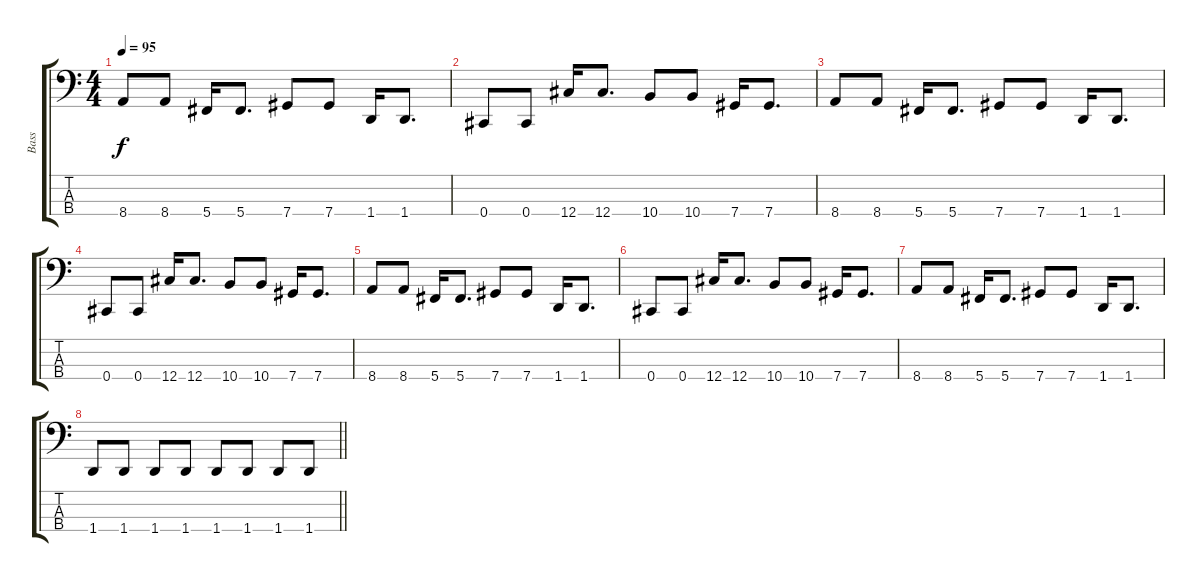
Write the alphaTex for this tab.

\track ("Bass" "Bass") {instrument electricbassfinger}
\staff {score tabs}
\tuning (Gb2 Db2 Ab1 Db1) {hide}
\ts (4 4)
\tempo 95
\clef f4
\ks c
8.4.8{dy f} 8.4.8 5.4.16 5.4.8{d} 7.4.8 7.4.8 1.4.16 1.4.8{d} |
0.4.8 0.4.8 12.4.16 12.4.8{d} 10.4.8 10.4.8 7.4.16 7.4.8{d} |
8.4.8 8.4.8 5.4.16 5.4.8{d} 7.4.8 7.4.8 1.4.16 1.4.8{d} |
0.4.8 0.4.8 12.4.16 12.4.8{d} 10.4.8 10.4.8 7.4.16 7.4.8{d} |
8.4.8 8.4.8 5.4.16 5.4.8{d} 7.4.8 7.4.8 1.4.16 1.4.8{d} |
0.4.8 0.4.8 12.4.16 12.4.8{d} 10.4.8 10.4.8 7.4.16 7.4.8{d} |
8.4.8 8.4.8 5.4.16 5.4.8{d} 7.4.8 7.4.8 1.4.16 1.4.8{d} |
\barLineRight lightlight
1.4.8 1.4.8 1.4.8 1.4.8 1.4.8 1.4.8 1.4.8 1.4.8
